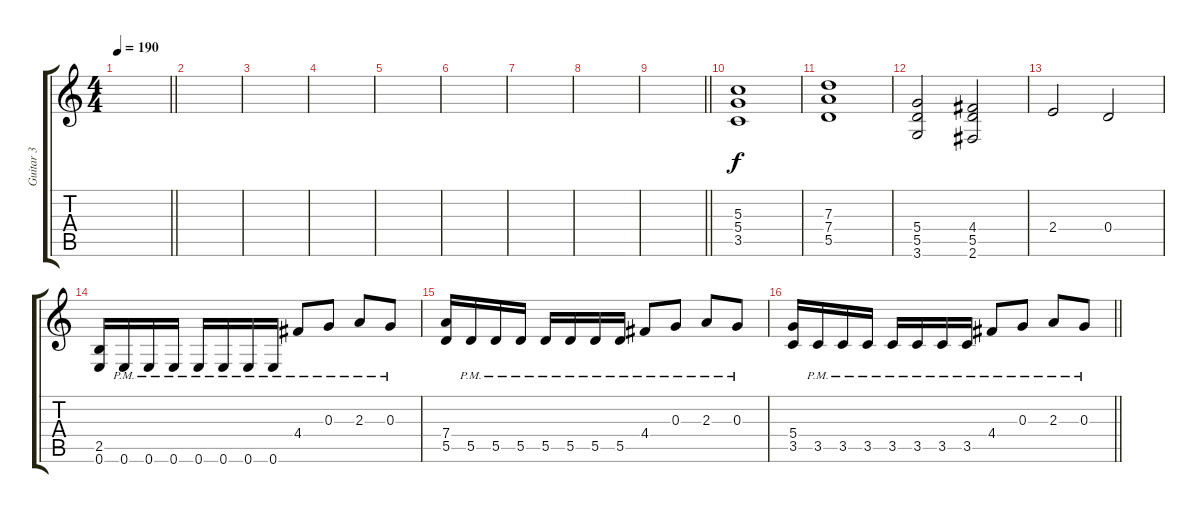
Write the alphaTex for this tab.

\track ("Guitar 3" "Guitar 3") {instrument distortionguitar}
\staff {score tabs}
\tuning (E4 B3 G3 D3 A2 E2) {hide}
\ts (4 4)
\tempo 190
\clef g2
\barLineRight lightlight
\ks c
|
|
|
|
|
|
|
|
\barLineRight lightlight
|
(5.3 5.4 3.5).1 |
(7.3 7.4 5.5).1 |
(5.4 5.5 3.6).2 (4.4 5.5 2.6).2 |
2.4.2 0.4.2 |
(2.5 0.6).16 0.6{pm}.16 0.6{pm}.16 0.6{pm}.16 0.6{pm}.16 0.6{pm}.16 0.6{pm}.16 0.6{pm}.16 4.4{pm}.8 0.3{pm}.8 2.3{pm}.8 0.3{pm}.8 |
(7.4 5.5).16 5.5{pm}.16 5.5{pm}.16 5.5{pm}.16 5.5{pm}.16 5.5{pm}.16 5.5{pm}.16 5.5{pm}.16 4.4{pm}.8 0.3{pm}.8 2.3{pm}.8 0.3{pm}.8 |
\barLineRight lightlight
(5.4 3.5).16 3.5{pm}.16 3.5{pm}.16 3.5{pm}.16 3.5{pm}.16 3.5{pm}.16 3.5{pm}.16 3.5{pm}.16 4.4{pm}.8 0.3{pm}.8 2.3{pm}.8 0.3{pm}.8
